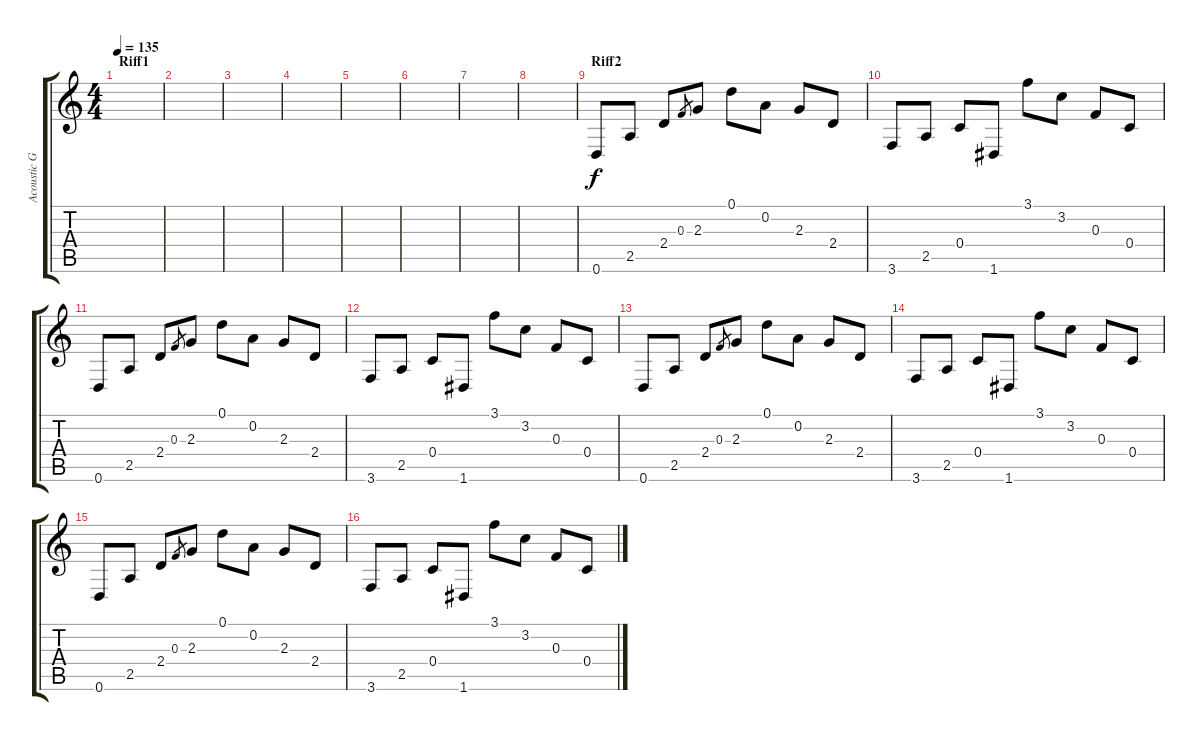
\track ("Acoustic Giutar" "Acoustic G") {instrument acousticguitarsteel}
\staff {score tabs}
\tuning (D4 A3 F3 C3 G2 D2) {hide}
\ts (4 4)
\section ("" "Riff1")
\tempo 135
\clef g2
\ks c
|
|
|
|
|
|
|
|
\section ("" "Riff2")
0.6.8 2.5.8 2.4.8 0.3.8{gr} 2.3.8 0.1.8 0.2.8 2.3.8 2.4.8 |
3.6.8 2.5.8 0.4.8 1.6.8 3.1.8 3.2.8 0.3.8 0.4.8 |
0.6.8 2.5.8 2.4.8 0.3.8{gr} 2.3.8 0.1.8 0.2.8 2.3.8 2.4.8 |
3.6.8 2.5.8 0.4.8 1.6.8 3.1.8 3.2.8 0.3.8 0.4.8 |
0.6.8 2.5.8 2.4.8 0.3.8{gr} 2.3.8 0.1.8 0.2.8 2.3.8 2.4.8 |
3.6.8 2.5.8 0.4.8 1.6.8 3.1.8 3.2.8 0.3.8 0.4.8 |
0.6.8 2.5.8 2.4.8 0.3.8{gr} 2.3.8 0.1.8 0.2.8 2.3.8 2.4.8 |
3.6.8 2.5.8 0.4.8 1.6.8 3.1.8 3.2.8 0.3.8 0.4.8
